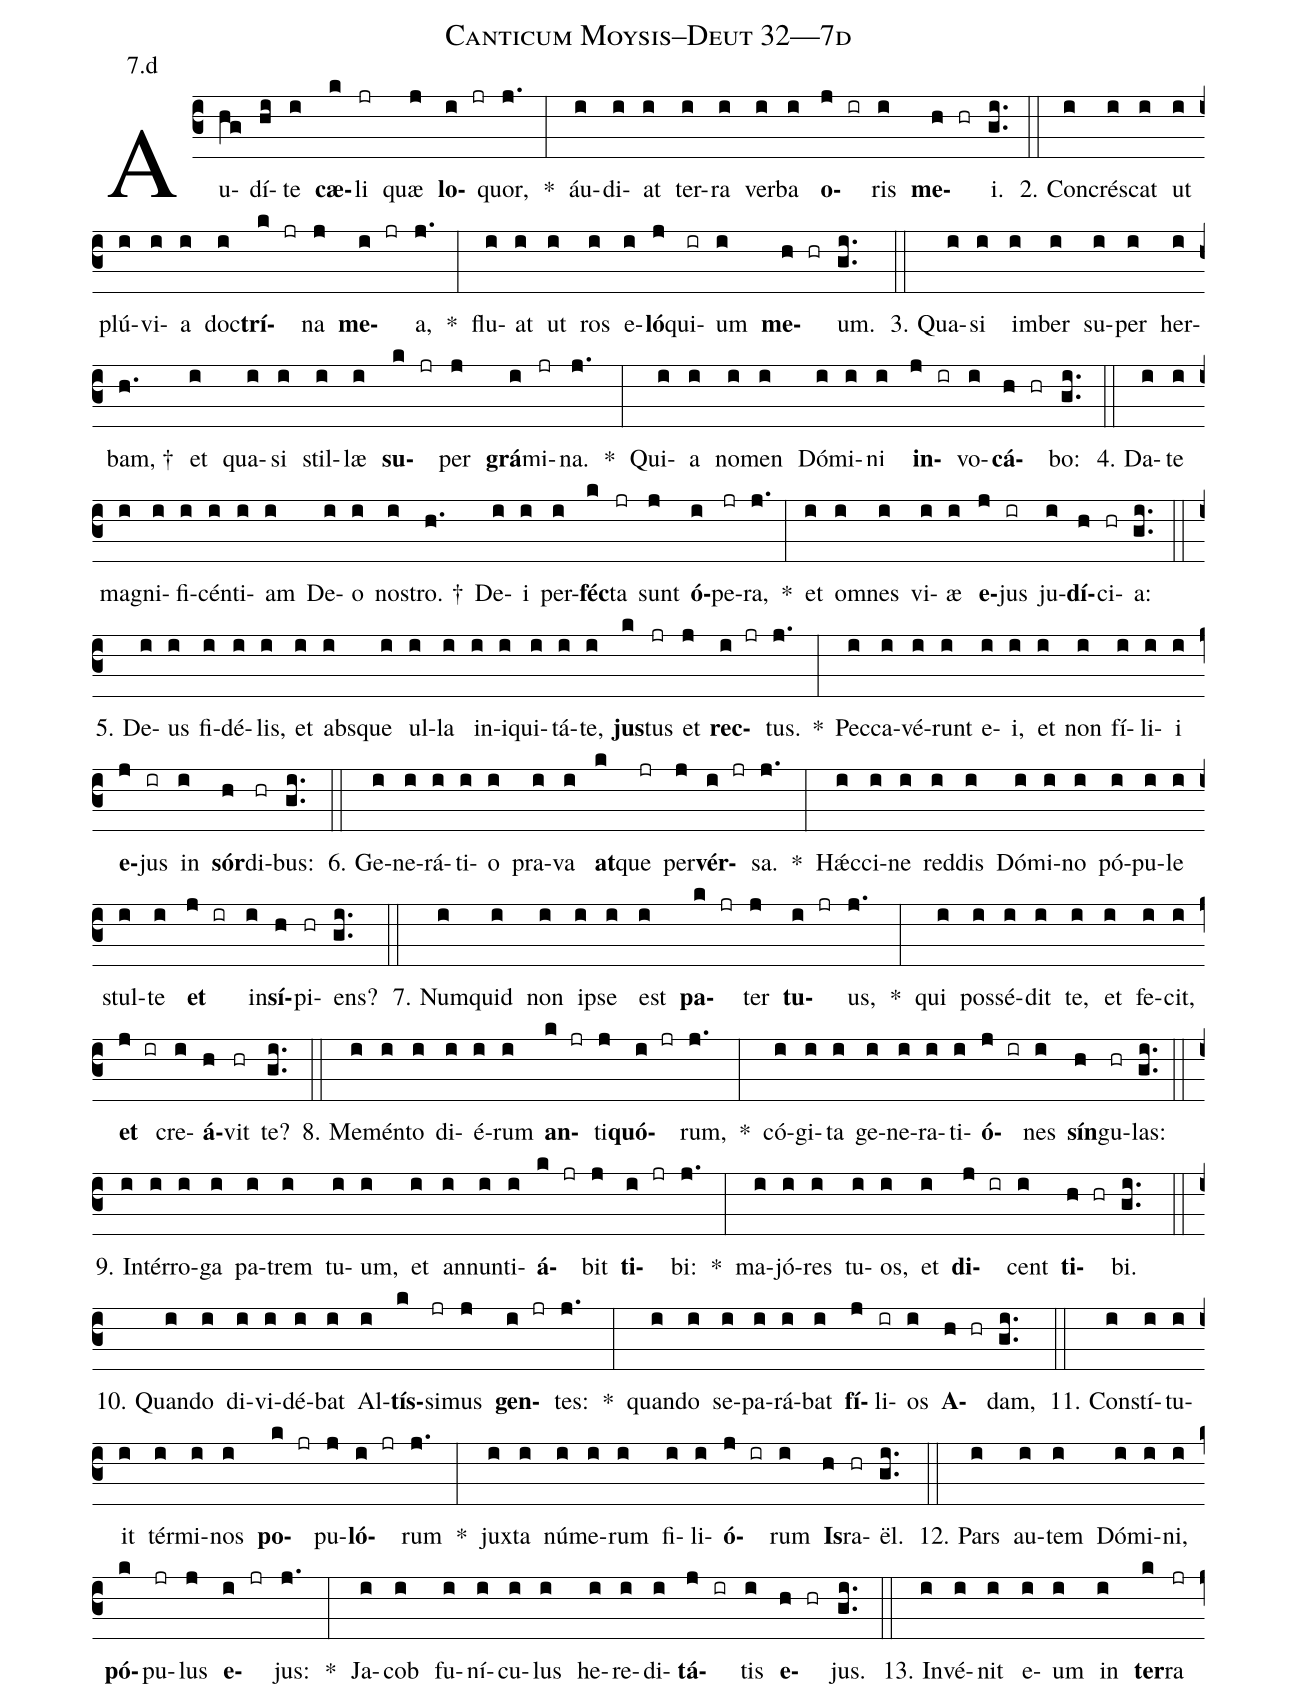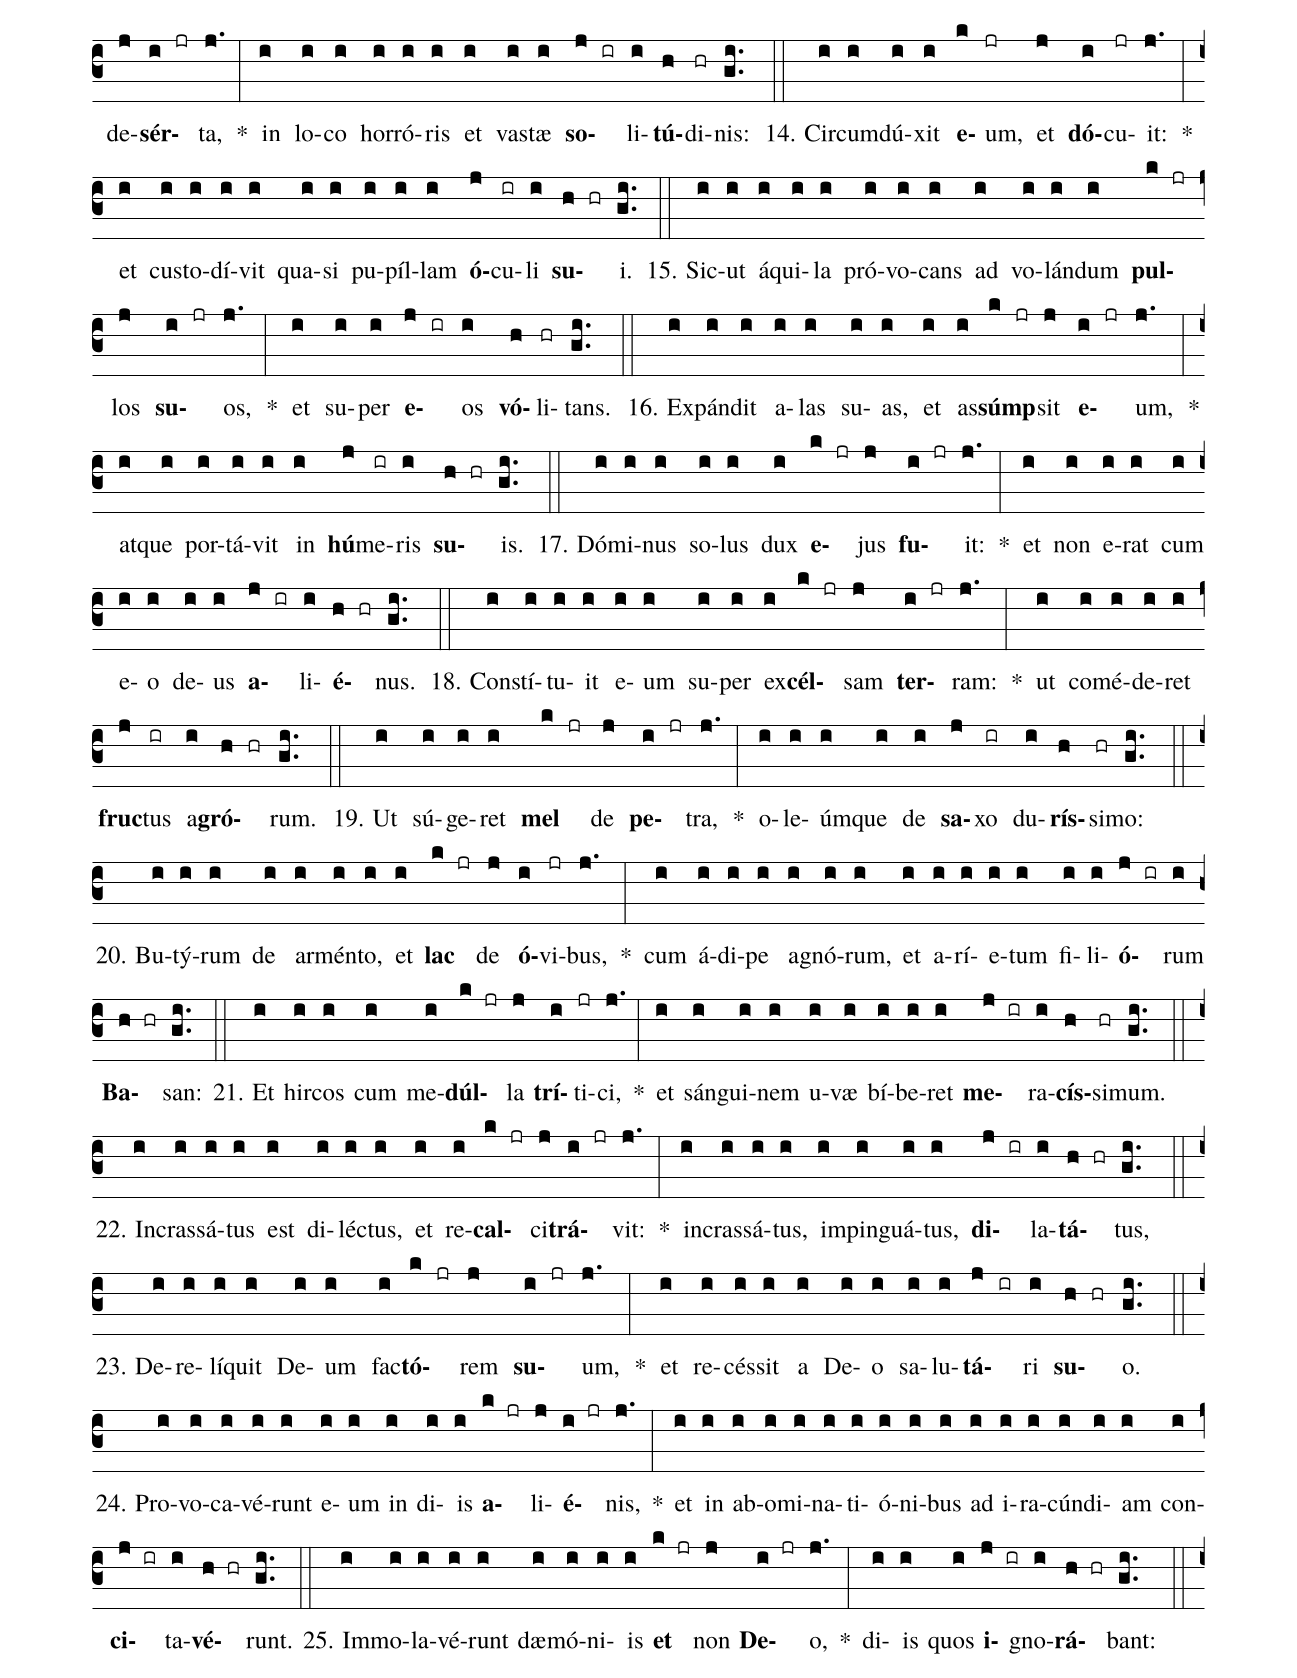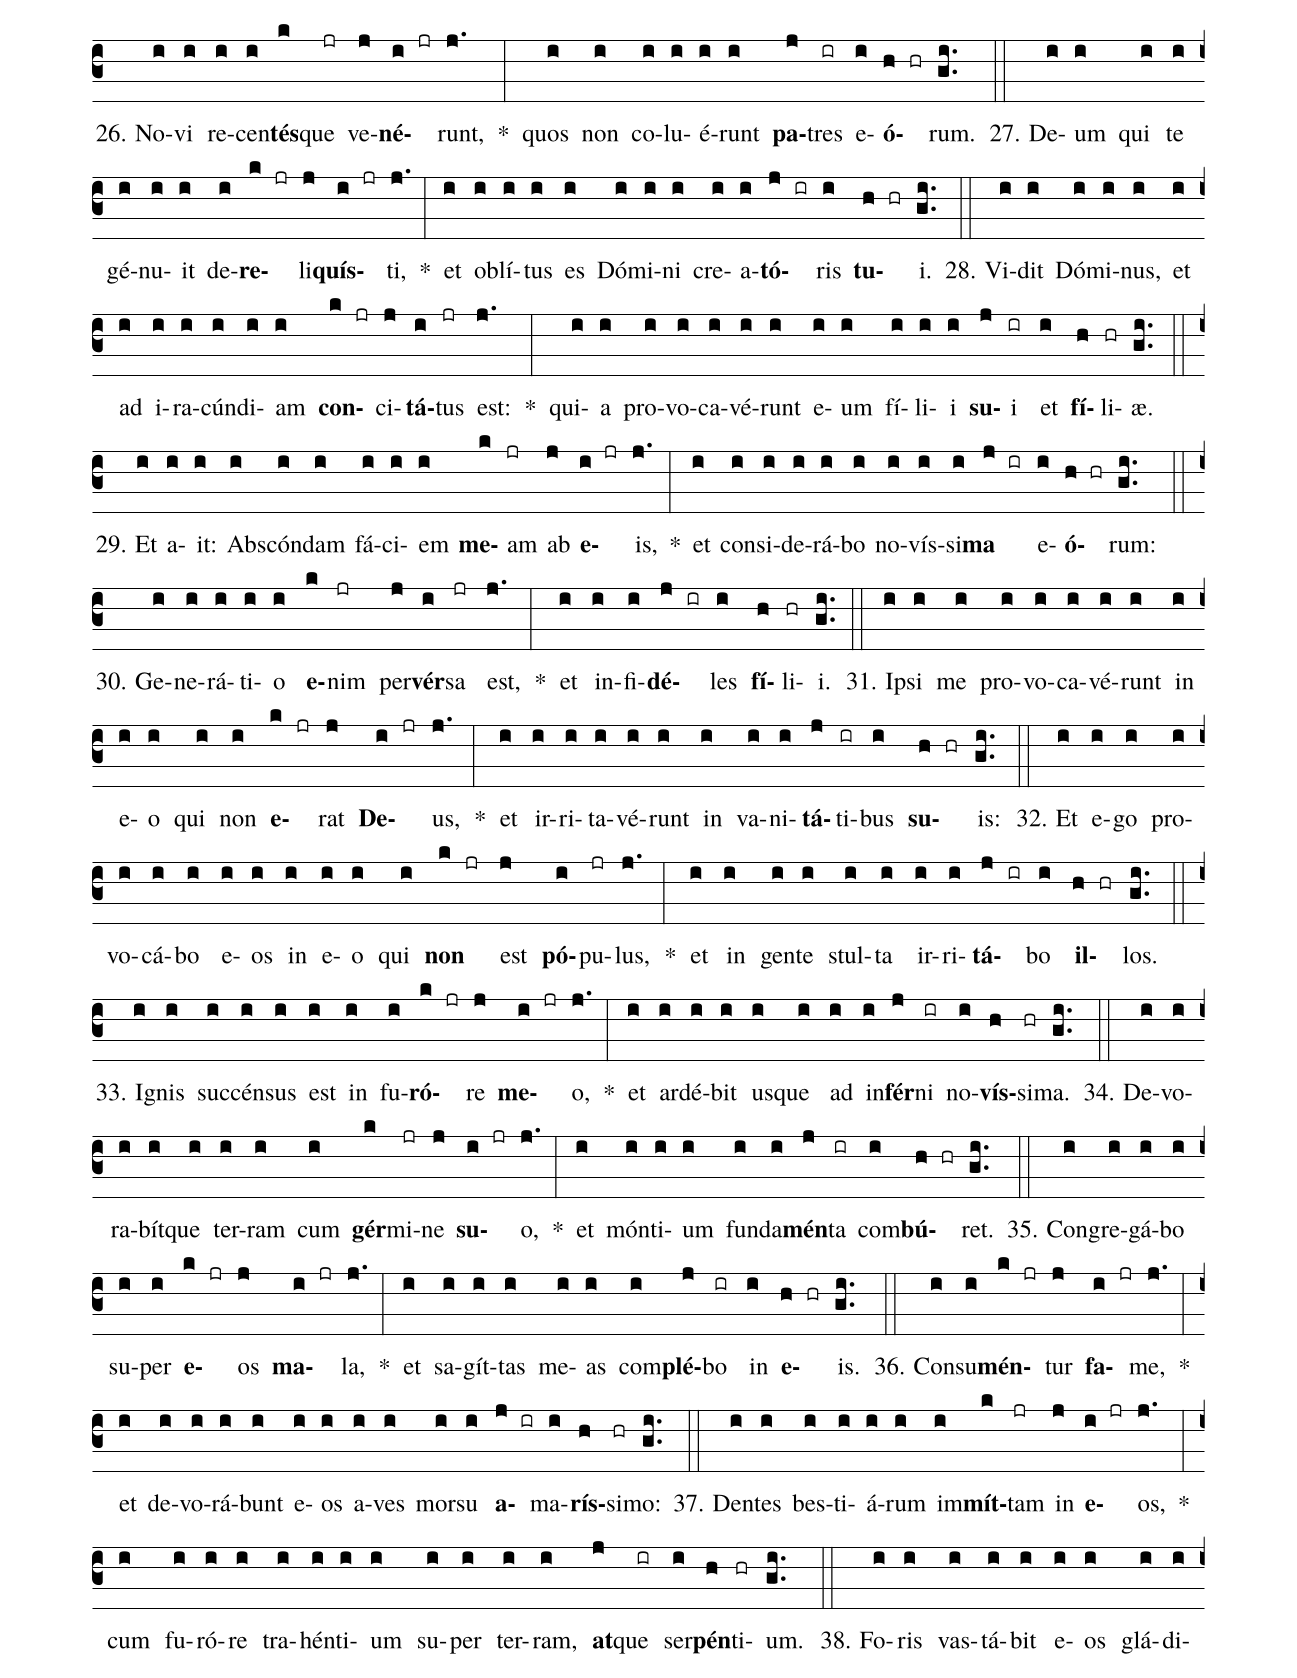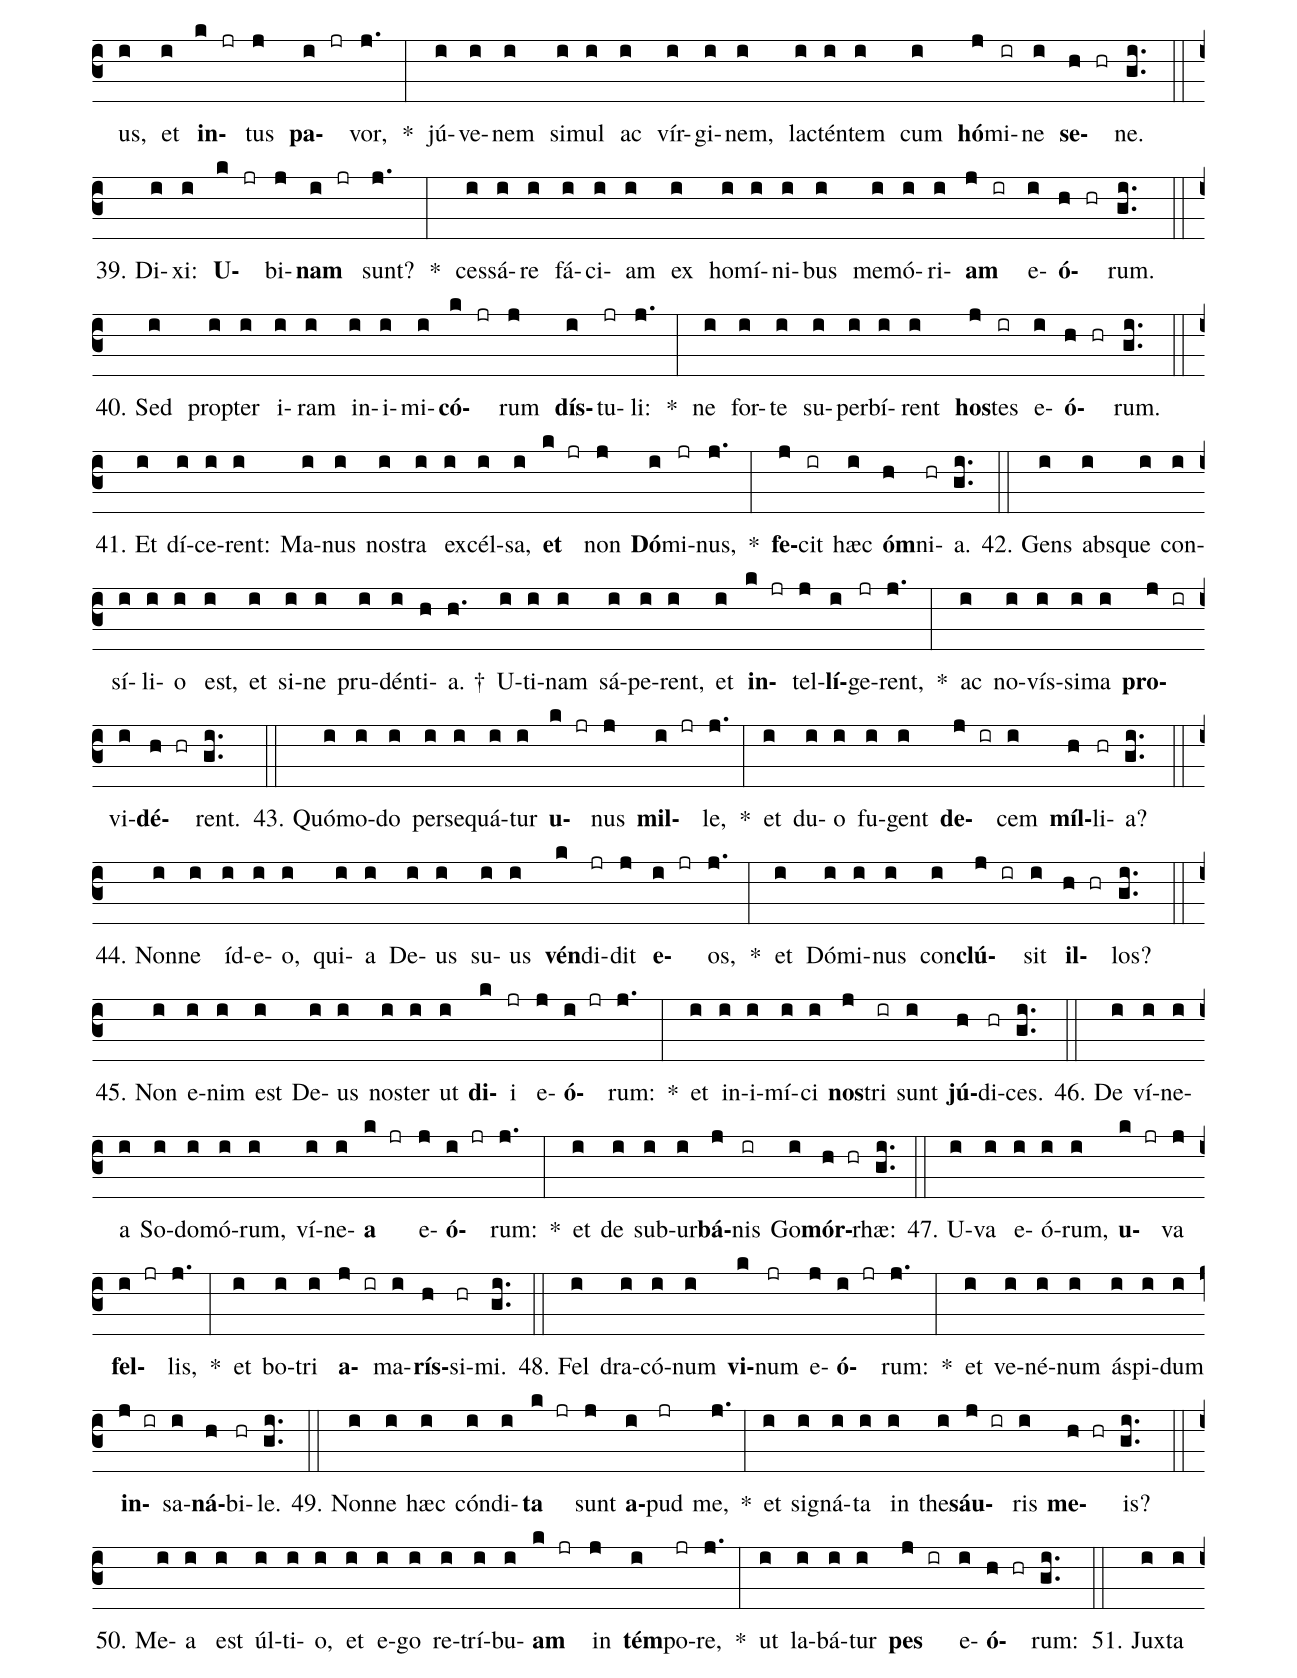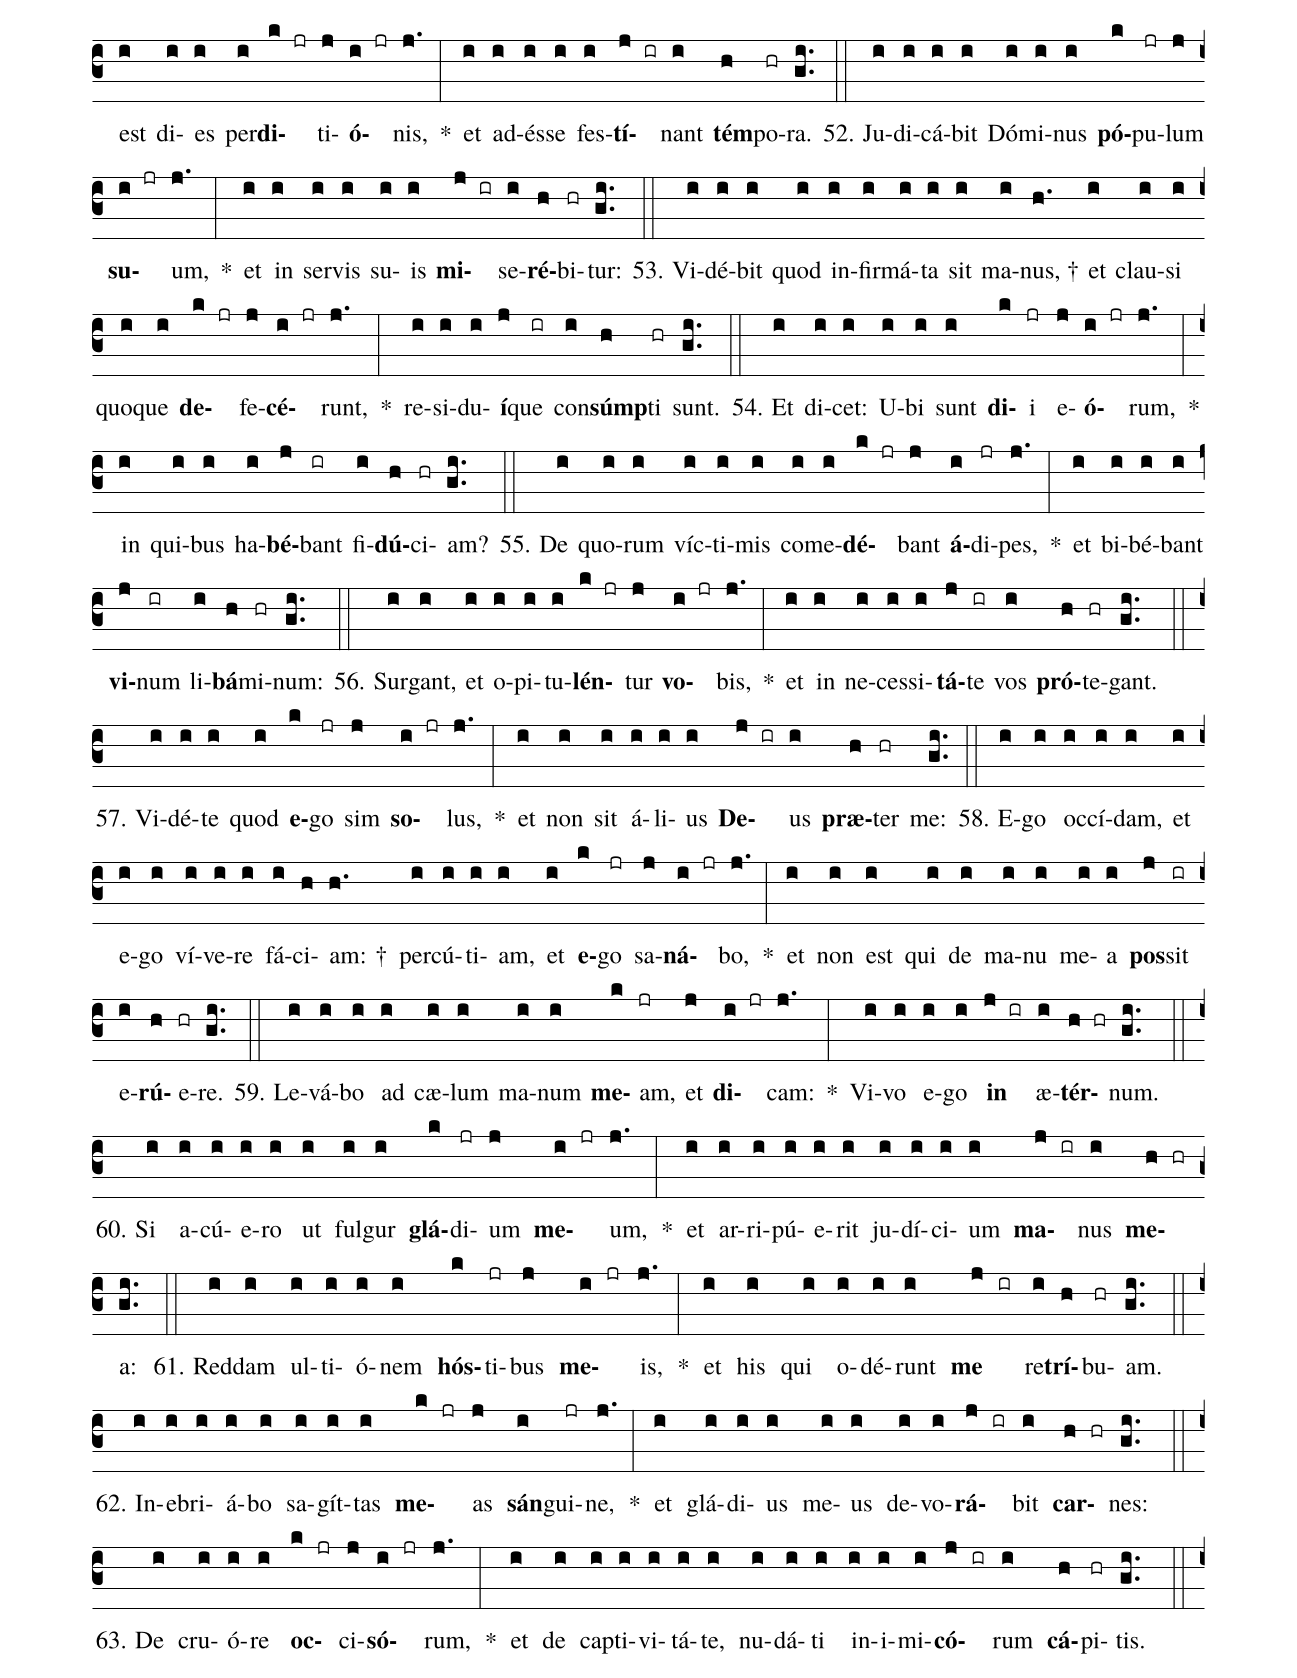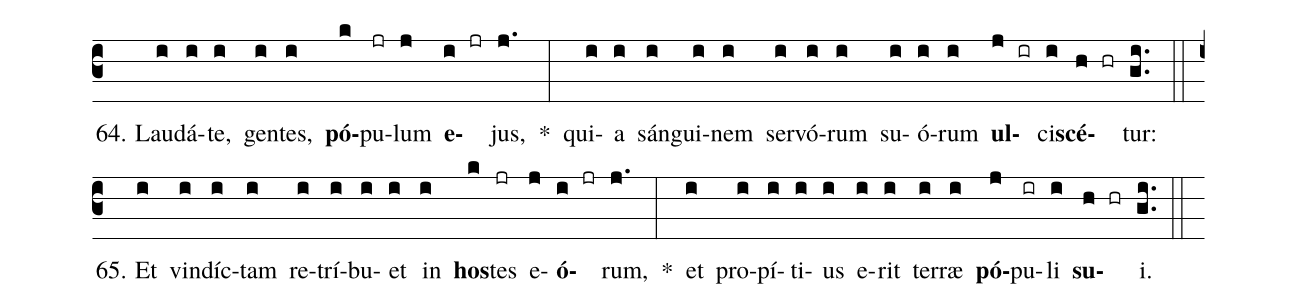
name: Canticum Moysis--Deut 32---7d;
annotation: 7.d;
%%
(c3)Au(hg)dí(hi)te(i) <b>cæ</b>(k)li(jr) quæ(j) <b>lo</b>(i jr)quor,(j.) *(:) áu(i)di(i)at(i) ter(i)ra(i) ver(i)ba(i) <b>o</b>(j ir)ris(i) <b>me</b>(h hr)i.(gi..) (::)
2. Con(i)crés(i)cat(i) ut(i) plú(i)vi(i)a(i) doc(i)<b>trí</b>(k jr)na(j) <b>me</b>(i jr)a,(j.) *(:) flu(i)at(i) ut(i) ros(i) e(i)<b>ló</b>(j)qui(ir)um(i) <b>me</b>(h hr)um.(gi..) (::)
3. Qua(i)si(i) im(i)ber(i) su(i)per(i) her(i)bam, †(h.) et(i) qua(i)si(i) stil(i)læ(i) <b>su</b>(k jr)per(j) <b>grá</b>(i)mi(jr)na.(j.) *(:) Qui(i)a(i) no(i)men(i) Dó(i)mi(i)ni(i) <b>in</b>(j ir)vo(i)<b>cá</b>(h hr)bo:(gi..) (::)
4. Da(i)te(i) ma(i)gni(i)fi(i)cén(i)ti(i)am(i) De(i)o(i) nos(i)tro. †(h.) De(i)i(i) per(i)<b>féc</b>(k)ta(jr) sunt(j) <b>ó</b>(i)pe(jr)ra,(j.) *(:) et(i) om(i)nes(i) vi(i)æ(i) <b>e</b>(j)jus(ir) ju(i)<b>dí</b>(h)ci(hr)a:(gi..) (::)
5. De(i)us(i) fi(i)dé(i)lis,(i) et(i) abs(i)que(i) ul(i)la(i) in(i)i(i)qui(i)tá(i)te,(i) <b>jus</b>(k)tus(jr) et(j) <b>rec</b>(i jr)tus.(j.) *(:) Pec(i)ca(i)vé(i)runt(i) e(i)i,(i) et(i) non(i) fí(i)li(i)i(i) <b>e</b>(j)jus(ir) in(i) <b>sór</b>(h)di(hr)bus:(gi..) (::)
6. Ge(i)ne(i)rá(i)ti(i)o(i) pra(i)va(i) <b>at</b>(k)que(jr) per(j)<b>vér</b>(i jr)sa.(j.) *(:) Hǽc(i)ci(i)ne(i) red(i)dis(i) Dó(i)mi(i)no(i) pó(i)pu(i)le(i) stul(i)te(i) <b>et</b>(j ir) in(i)<b>sí</b>(h)pi(hr)ens?(gi..) (::)
7. Num(i)quid(i) non(i) ip(i)se(i) est(i) <b>pa</b>(k jr)ter(j) <b>tu</b>(i jr)us,(j.) *(:) qui(i) pos(i)sé(i)dit(i) te,(i) et(i) fe(i)cit,(i) <b>et</b>(j ir) cre(i)<b>á</b>(h)vit(hr) te?(gi..) (::)
8. Me(i)mén(i)to(i) di(i)é(i)rum(i) <b>an</b>(k jr)ti(j)<b>quó</b>(i jr)rum,(j.) *(:) có(i)gi(i)ta(i) ge(i)ne(i)ra(i)ti(i)<b>ó</b>(j ir)nes(i) <b>sín</b>(h)gu(hr)las:(gi..) (::)
9. In(i)tér(i)ro(i)ga(i) pa(i)trem(i) tu(i)um,(i) et(i) an(i)nun(i)ti(i)<b>á</b>(k jr)bit(j) <b>ti</b>(i jr)bi:(j.) *(:) ma(i)jó(i)res(i) tu(i)os,(i) et(i) <b>di</b>(j ir)cent(i) <b>ti</b>(h hr)bi.(gi..) (::)
10. Quan(i)do(i) di(i)vi(i)dé(i)bat(i) Al(i)<b>tís</b>(k)si(jr)mus(j) <b>gen</b>(i jr)tes:(j.) *(:) quan(i)do(i) se(i)pa(i)rá(i)bat(i) <b>fí</b>(j)li(ir)os(i) <b>A</b>(h hr)dam,(gi..) (::)
11. Con(i)stí(i)tu(i)it(i) tér(i)mi(i)nos(i) <b>po</b>(k jr)pu(j)<b>ló</b>(i jr)rum(j.) *(:) jux(i)ta(i) nú(i)me(i)rum(i) fi(i)li(i)<b>ó</b>(j ir)rum(i) <b>Is</b>(h)ra(hr)ël.(gi..) (::)
12. Pars(i) au(i)tem(i) Dó(i)mi(i)ni,(i) <b>pó</b>(k)pu(jr)lus(j) <b>e</b>(i jr)jus:(j.) *(:) Ja(i)cob(i) fu(i)ní(i)cu(i)lus(i) he(i)re(i)di(i)<b>tá</b>(j ir)tis(i) <b>e</b>(h hr)jus.(gi..) (::)
13. In(i)vé(i)nit(i) e(i)um(i) in(i) <b>ter</b>(k)ra(jr) de(j)<b>sér</b>(i jr)ta,(j.) *(:) in(i) lo(i)co(i) hor(i)ró(i)ris(i) et(i) vas(i)tæ(i) <b>so</b>(j ir)li(i)<b>tú</b>(h)di(hr)nis:(gi..) (::)
14. Cir(i)cum(i)dú(i)xit(i) <b>e</b>(k)um,(jr) et(j) <b>dó</b>(i)cu(jr)it:(j.) *(:) et(i) cus(i)to(i)dí(i)vit(i) qua(i)si(i) pu(i)píl(i)lam(i) <b>ó</b>(j)cu(ir)li(i) <b>su</b>(h hr)i.(gi..) (::)
15. Sic(i)ut(i) á(i)qui(i)la(i) pró(i)vo(i)cans(i) ad(i) vo(i)lán(i)dum(i) <b>pul</b>(k jr)los(j) <b>su</b>(i jr)os,(j.) *(:) et(i) su(i)per(i) <b>e</b>(j ir)os(i) <b>vó</b>(h)li(hr)tans.(gi..) (::)
16. Ex(i)pán(i)dit(i) a(i)las(i) su(i)as,(i) et(i) as(i)<b>súmp</b>(k jr)sit(j) <b>e</b>(i jr)um,(j.) *(:) at(i)que(i) por(i)tá(i)vit(i) in(i) <b>hú</b>(j)me(ir)ris(i) <b>su</b>(h hr)is.(gi..) (::)
17. Dó(i)mi(i)nus(i) so(i)lus(i) dux(i) <b>e</b>(k jr)jus(j) <b>fu</b>(i jr)it:(j.) *(:) et(i) non(i) e(i)rat(i) cum(i) e(i)o(i) de(i)us(i) <b>a</b>(j ir)li(i)<b>é</b>(h hr)nus.(gi..) (::)
18. Con(i)stí(i)tu(i)it(i) e(i)um(i) su(i)per(i) ex(i)<b>cél</b>(k jr)sam(j) <b>ter</b>(i jr)ram:(j.) *(:) ut(i) com(i)é(i)de(i)ret(i) <b>fruc</b>(j)tus(ir) a(i)<b>gró</b>(h hr)rum.(gi..) (::)
19. Ut(i) sú(i)ge(i)ret(i) <b>mel</b>(k jr) de(j) <b>pe</b>(i jr)tra,(j.) *(:) o(i)le(i)úm(i)que(i) de(i) <b>sa</b>(j)xo(ir) du(i)<b>rís</b>(h)si(hr)mo:(gi..) (::)
20. Bu(i)tý(i)rum(i) de(i) ar(i)mén(i)to,(i) et(i) <b>lac</b>(k jr) de(j) <b>ó</b>(i)vi(jr)bus,(j.) *(:) cum(i) á(i)di(i)pe(i) a(i)gnó(i)rum,(i) et(i) a(i)rí(i)e(i)tum(i) fi(i)li(i)<b>ó</b>(j ir)rum(i) <b>Ba</b>(h hr)san:(gi..) (::)
21. Et(i) hir(i)cos(i) cum(i) me(i)<b>dúl</b>(k jr)la(j) <b>trí</b>(i)ti(jr)ci,(j.) *(:) et(i) sán(i)gui(i)nem(i) u(i)væ(i) bí(i)be(i)ret(i) <b>me</b>(j ir)ra(i)<b>cís</b>(h)si(hr)mum.(gi..) (::)
22. In(i)cras(i)sá(i)tus(i) est(i) di(i)léc(i)tus,(i) et(i) re(i)<b>cal</b>(k jr)ci(j)<b>trá</b>(i jr)vit:(j.) *(:) in(i)cras(i)sá(i)tus,(i) im(i)pin(i)guá(i)tus,(i) <b>di</b>(j ir)la(i)<b>tá</b>(h hr)tus,(gi..) (::)
23. De(i)re(i)lí(i)quit(i) De(i)um(i) fac(i)<b>tó</b>(k jr)rem(j) <b>su</b>(i jr)um,(j.) *(:) et(i) re(i)cés(i)sit(i) a(i) De(i)o(i) sa(i)lu(i)<b>tá</b>(j ir)ri(i) <b>su</b>(h hr)o.(gi..) (::)
24. Pro(i)vo(i)ca(i)vé(i)runt(i) e(i)um(i) in(i) di(i)is(i) <b>a</b>(k jr)li(j)<b>é</b>(i jr)nis,(j.) *(:) et(i) in(i) ab(i)o(i)mi(i)na(i)ti(i)ó(i)ni(i)bus(i) ad(i) i(i)ra(i)cún(i)di(i)am(i) con(i)<b>ci</b>(j ir)ta(i)<b>vé</b>(h hr)runt.(gi..) (::)
25. Im(i)mo(i)la(i)vé(i)runt(i) dæ(i)mó(i)ni(i)is(i) <b>et</b>(k jr) non(j) <b>De</b>(i jr)o,(j.) *(:) di(i)is(i) quos(i) <b>i</b>(j ir)gno(i)<b>rá</b>(h hr)bant:(gi..) (::)
26. No(i)vi(i) re(i)cen(i)<b>tés</b>(k)que(jr) ve(j)<b>né</b>(i jr)runt,(j.) *(:) quos(i) non(i) co(i)lu(i)é(i)runt(i) <b>pa</b>(j)tres(ir) e(i)<b>ó</b>(h hr)rum.(gi..) (::)
27. De(i)um(i) qui(i) te(i) gé(i)nu(i)it(i) de(i)<b>re</b>(k jr)li(j)<b>quís</b>(i jr)ti,(j.) *(:) et(i) ob(i)lí(i)tus(i) es(i) Dó(i)mi(i)ni(i) cre(i)a(i)<b>tó</b>(j ir)ris(i) <b>tu</b>(h hr)i.(gi..) (::)
28. Vi(i)dit(i) Dó(i)mi(i)nus,(i) et(i) ad(i) i(i)ra(i)cún(i)di(i)am(i) <b>con</b>(k jr)ci(j)<b>tá</b>(i)tus(jr) est:(j.) *(:) qui(i)a(i) pro(i)vo(i)ca(i)vé(i)runt(i) e(i)um(i) fí(i)li(i)i(i) <b>su</b>(j)i(ir) et(i) <b>fí</b>(h)li(hr)æ.(gi..) (::)
29. Et(i) a(i)it:(i) Abs(i)cón(i)dam(i) fá(i)ci(i)em(i) <b>me</b>(k)am(jr) ab(j) <b>e</b>(i jr)is,(j.) *(:) et(i) con(i)si(i)de(i)rá(i)bo(i) no(i)vís(i)si(i)<b>ma</b>(j ir) e(i)<b>ó</b>(h hr)rum:(gi..) (::)
30. Ge(i)ne(i)rá(i)ti(i)o(i) <b>e</b>(k)nim(jr) per(j)<b>vér</b>(i)sa(jr) est,(j.) *(:) et(i) in(i)fi(i)<b>dé</b>(j ir)les(i) <b>fí</b>(h)li(hr)i.(gi..) (::)
31. Ip(i)si(i) me(i) pro(i)vo(i)ca(i)vé(i)runt(i) in(i) e(i)o(i) qui(i) non(i) <b>e</b>(k jr)rat(j) <b>De</b>(i jr)us,(j.) *(:) et(i) ir(i)ri(i)ta(i)vé(i)runt(i) in(i) va(i)ni(i)<b>tá</b>(j)ti(ir)bus(i) <b>su</b>(h hr)is:(gi..) (::)
32. Et(i) e(i)go(i) pro(i)vo(i)cá(i)bo(i) e(i)os(i) in(i) e(i)o(i) qui(i) <b>non</b>(k jr) est(j) <b>pó</b>(i)pu(jr)lus,(j.) *(:) et(i) in(i) gen(i)te(i) stul(i)ta(i) ir(i)ri(i)<b>tá</b>(j ir)bo(i) <b>il</b>(h hr)los.(gi..) (::)
33. I(i)gnis(i) suc(i)cén(i)sus(i) est(i) in(i) fu(i)<b>ró</b>(k jr)re(j) <b>me</b>(i jr)o,(j.) *(:) et(i) ar(i)dé(i)bit(i) us(i)que(i) ad(i) in(i)<b>fér</b>(j)ni(ir) no(i)<b>vís</b>(h)si(hr)ma.(gi..) (::)
34. De(i)vo(i)ra(i)bít(i)que(i) ter(i)ram(i) cum(i) <b>gér</b>(k)mi(jr)ne(j) <b>su</b>(i jr)o,(j.) *(:) et(i) món(i)ti(i)um(i) fun(i)da(i)<b>mén</b>(j)ta(ir) com(i)<b>bú</b>(h hr)ret.(gi..) (::)
35. Con(i)gre(i)gá(i)bo(i) su(i)per(i) <b>e</b>(k jr)os(j) <b>ma</b>(i jr)la,(j.) *(:) et(i) sa(i)gít(i)tas(i) me(i)as(i) com(i)<b>plé</b>(j)bo(ir) in(i) <b>e</b>(h hr)is.(gi..) (::)
36. Con(i)su(i)<b>mén</b>(k jr)tur(j) <b>fa</b>(i jr)me,(j.) *(:) et(i) de(i)vo(i)rá(i)bunt(i) e(i)os(i) a(i)ves(i) mor(i)su(i) <b>a</b>(j ir)ma(i)<b>rís</b>(h)si(hr)mo:(gi..) (::)
37. Den(i)tes(i) bes(i)ti(i)á(i)rum(i) im(i)<b>mít</b>(k)tam(jr) in(j) <b>e</b>(i jr)os,(j.) *(:) cum(i) fu(i)ró(i)re(i) tra(i)hén(i)ti(i)um(i) su(i)per(i) ter(i)ram,(i) <b>at</b>(j)que(ir) ser(i)<b>pén</b>(h)ti(hr)um.(gi..) (::)
38. Fo(i)ris(i) vas(i)tá(i)bit(i) e(i)os(i) glá(i)di(i)us,(i) et(i) <b>in</b>(k jr)tus(j) <b>pa</b>(i jr)vor,(j.) *(:) jú(i)ve(i)nem(i) si(i)mul(i) ac(i) vír(i)gi(i)nem,(i) lac(i)tén(i)tem(i) cum(i) <b>hó</b>(j)mi(ir)ne(i) <b>se</b>(h hr)ne.(gi..) (::)
39. Di(i)xi:(i) <b>U</b>(k jr)bi(j)<b>nam</b>(i jr) sunt?(j.) *(:) ces(i)sá(i)re(i) fá(i)ci(i)am(i) ex(i) ho(i)mí(i)ni(i)bus(i) me(i)mó(i)ri(i)<b>am</b>(j ir) e(i)<b>ó</b>(h hr)rum.(gi..) (::)
40. Sed(i) prop(i)ter(i) i(i)ram(i) in(i)i(i)mi(i)<b>có</b>(k jr)rum(j) <b>dís</b>(i)tu(jr)li:(j.) *(:) ne(i) for(i)te(i) su(i)per(i)bí(i)rent(i) <b>hos</b>(j)tes(ir) e(i)<b>ó</b>(h hr)rum.(gi..) (::)
41. Et(i) dí(i)ce(i)rent:(i) Ma(i)nus(i) nos(i)tra(i) ex(i)cél(i)sa,(i) <b>et</b>(k jr) non(j) <b>Dó</b>(i)mi(jr)nus,(j.) *(:) <b>fe</b>(j)cit(ir) hæc(i) <b>óm</b>(h)ni(hr)a.(gi..) (::)
42. Gens(i) abs(i)que(i) con(i)sí(i)li(i)o(i) est,(i) et(i) si(i)ne(i) pru(i)dén(i)ti(h)a. †(h.) U(i)ti(i)nam(i) sá(i)pe(i)rent,(i) et(i) <b>in</b>(k jr)tel(j)<b>lí</b>(i)ge(jr)rent,(j.) *(:) ac(i) no(i)vís(i)si(i)ma(i) <b>pro</b>(j ir)vi(i)<b>dé</b>(h hr)rent.(gi..) (::)
43. Quó(i)mo(i)do(i) per(i)se(i)quá(i)tur(i) <b>u</b>(k jr)nus(j) <b>mil</b>(i jr)le,(j.) *(:) et(i) du(i)o(i) fu(i)gent(i) <b>de</b>(j ir)cem(i) <b>míl</b>(h)li(hr)a?(gi..) (::)
44. Non(i)ne(i) íd(i)e(i)o,(i) qui(i)a(i) De(i)us(i) su(i)us(i) <b>vén</b>(k)di(jr)dit(j) <b>e</b>(i jr)os,(j.) *(:) et(i) Dó(i)mi(i)nus(i) con(i)<b>clú</b>(j ir)sit(i) <b>il</b>(h hr)los?(gi..) (::)
45. Non(i) e(i)nim(i) est(i) De(i)us(i) nos(i)ter(i) ut(i) <b>di</b>(k)i(jr) e(j)<b>ó</b>(i jr)rum:(j.) *(:) et(i) in(i)i(i)mí(i)ci(i) <b>nos</b>(j)tri(ir) sunt(i) <b>jú</b>(h)di(hr)ces.(gi..) (::)
46. De(i) ví(i)ne(i)a(i) So(i)do(i)mó(i)rum,(i) ví(i)ne(i)<b>a</b>(k jr) e(j)<b>ó</b>(i jr)rum:(j.) *(:) et(i) de(i) sub(i)ur(i)<b>bá</b>(j)nis(ir) Go(i)<b>mór</b>(h hr)rhæ:(gi..) (::)
47. U(i)va(i) e(i)ó(i)rum,(i) <b>u</b>(k jr)va(j) <b>fel</b>(i jr)lis,(j.) *(:) et(i) bo(i)tri(i) <b>a</b>(j ir)ma(i)<b>rís</b>(h)si(hr)mi.(gi..) (::)
48. Fel(i) dra(i)có(i)num(i) <b>vi</b>(k)num(jr) e(j)<b>ó</b>(i jr)rum:(j.) *(:) et(i) ve(i)né(i)num(i) ás(i)pi(i)dum(i) <b>in</b>(j ir)sa(i)<b>ná</b>(h)bi(hr)le.(gi..) (::)
49. Non(i)ne(i) hæc(i) cón(i)di(i)<b>ta</b>(k jr) sunt(j) <b>a</b>(i)pud(jr) me,(j.) *(:) et(i) si(i)gná(i)ta(i) in(i) the(i)<b>sáu</b>(j ir)ris(i) <b>me</b>(h hr)is?(gi..) (::)
50. Me(i)a(i) est(i) úl(i)ti(i)o,(i) et(i) e(i)go(i) re(i)trí(i)bu(i)<b>am</b>(k jr) in(j) <b>tém</b>(i)po(jr)re,(j.) *(:) ut(i) la(i)bá(i)tur(i) <b>pes</b>(j ir) e(i)<b>ó</b>(h hr)rum:(gi..) (::)
51. Jux(i)ta(i) est(i) di(i)es(i) per(i)<b>di</b>(k jr)ti(j)<b>ó</b>(i jr)nis,(j.) *(:) et(i) ad(i)és(i)se(i) fes(i)<b>tí</b>(j ir)nant(i) <b>tém</b>(h)po(hr)ra.(gi..) (::)
52. Ju(i)di(i)cá(i)bit(i) Dó(i)mi(i)nus(i) <b>pó</b>(k)pu(jr)lum(j) <b>su</b>(i jr)um,(j.) *(:) et(i) in(i) ser(i)vis(i) su(i)is(i) <b>mi</b>(j ir)se(i)<b>ré</b>(h)bi(hr)tur:(gi..) (::)
53. Vi(i)dé(i)bit(i) quod(i) in(i)fir(i)má(i)ta(i) sit(i) ma(i)nus, †(h.) et(i) clau(i)si(i) quo(i)que(i) <b>de</b>(k jr)fe(j)<b>cé</b>(i jr)runt,(j.) *(:) re(i)si(i)du(i)<b>í</b>(j)que(ir) con(i)<b>súmp</b>(h)ti(hr) sunt.(gi..) (::)
54. Et(i) di(i)cet:(i) U(i)bi(i) sunt(i) <b>di</b>(k)i(jr) e(j)<b>ó</b>(i jr)rum,(j.) *(:) in(i) qui(i)bus(i) ha(i)<b>bé</b>(j)bant(ir) fi(i)<b>dú</b>(h)ci(hr)am?(gi..) (::)
55. De(i) quo(i)rum(i) víc(i)ti(i)mis(i) com(i)e(i)<b>dé</b>(k jr)bant(j) <b>á</b>(i)di(jr)pes,(j.) *(:) et(i) bi(i)bé(i)bant(i) <b>vi</b>(j)num(ir) li(i)<b>bá</b>(h)mi(hr)num:(gi..) (::)
56. Sur(i)gant,(i) et(i) o(i)pi(i)tu(i)<b>lén</b>(k jr)tur(j) <b>vo</b>(i jr)bis,(j.) *(:) et(i) in(i) ne(i)ces(i)si(i)<b>tá</b>(j)te(ir) vos(i) <b>pró</b>(h)te(hr)gant.(gi..) (::)
57. Vi(i)dé(i)te(i) quod(i) <b>e</b>(k)go(jr) sim(j) <b>so</b>(i jr)lus,(j.) *(:) et(i) non(i) sit(i) á(i)li(i)us(i) <b>De</b>(j ir)us(i) <b>præ</b>(h)ter(hr) me:(gi..) (::)
58. E(i)go(i) oc(i)cí(i)dam,(i) et(i) e(i)go(i) ví(i)ve(i)re(i) fá(i)ci(h)am: †(h.) per(i)cú(i)ti(i)am,(i) et(i) <b>e</b>(k)go(jr) sa(j)<b>ná</b>(i jr)bo,(j.) *(:) et(i) non(i) est(i) qui(i) de(i) ma(i)nu(i) me(i)a(i) <b>pos</b>(j)sit(ir) e(i)<b>rú</b>(h)e(hr)re.(gi..) (::)
59. Le(i)vá(i)bo(i) ad(i) cæ(i)lum(i) ma(i)num(i) <b>me</b>(k)am,(jr) et(j) <b>di</b>(i jr)cam:(j.) *(:) Vi(i)vo(i) e(i)go(i) <b>in</b>(j ir) æ(i)<b>tér</b>(h hr)num.(gi..) (::)
60. Si(i) a(i)cú(i)e(i)ro(i) ut(i) ful(i)gur(i) <b>glá</b>(k)di(jr)um(j) <b>me</b>(i jr)um,(j.) *(:) et(i) ar(i)ri(i)pú(i)e(i)rit(i) ju(i)dí(i)ci(i)um(i) <b>ma</b>(j ir)nus(i) <b>me</b>(h hr)a:(gi..) (::)
61. Red(i)dam(i) ul(i)ti(i)ó(i)nem(i) <b>hós</b>(k)ti(jr)bus(j) <b>me</b>(i jr)is,(j.) *(:) et(i) his(i) qui(i) o(i)dé(i)runt(i) <b>me</b>(j ir) re(i)<b>trí</b>(h)bu(hr)am.(gi..) (::)
62. In(i)e(i)bri(i)á(i)bo(i) sa(i)gít(i)tas(i) <b>me</b>(k jr)as(j) <b>sán</b>(i)gui(jr)ne,(j.) *(:) et(i) glá(i)di(i)us(i) me(i)us(i) de(i)vo(i)<b>rá</b>(j ir)bit(i) <b>car</b>(h hr)nes:(gi..) (::)
63. De(i) cru(i)ó(i)re(i) <b>oc</b>(k jr)ci(j)<b>só</b>(i jr)rum,(j.) *(:) et(i) de(i) cap(i)ti(i)vi(i)tá(i)te,(i) nu(i)dá(i)ti(i) in(i)i(i)mi(i)<b>có</b>(j ir)rum(i) <b>cá</b>(h)pi(hr)tis.(gi..) (::)
64. Lau(i)dá(i)te,(i) gen(i)tes,(i) <b>pó</b>(k)pu(jr)lum(j) <b>e</b>(i jr)jus,(j.) *(:) qui(i)a(i) sán(i)gui(i)nem(i) ser(i)vó(i)rum(i) su(i)ó(i)rum(i) <b>ul</b>(j ir)ci(i)<b>scé</b>(h hr)tur:(gi..) (::)
65. Et(i) vin(i)díc(i)tam(i) re(i)trí(i)bu(i)et(i) in(i) <b>hos</b>(k)tes(jr) e(j)<b>ó</b>(i jr)rum,(j.) *(:) et(i) pro(i)pí(i)ti(i)us(i) e(i)rit(i) ter(i)ræ(i) <b>pó</b>(j)pu(ir)li(i) <b>su</b>(h hr)i.(gi..) (::)
